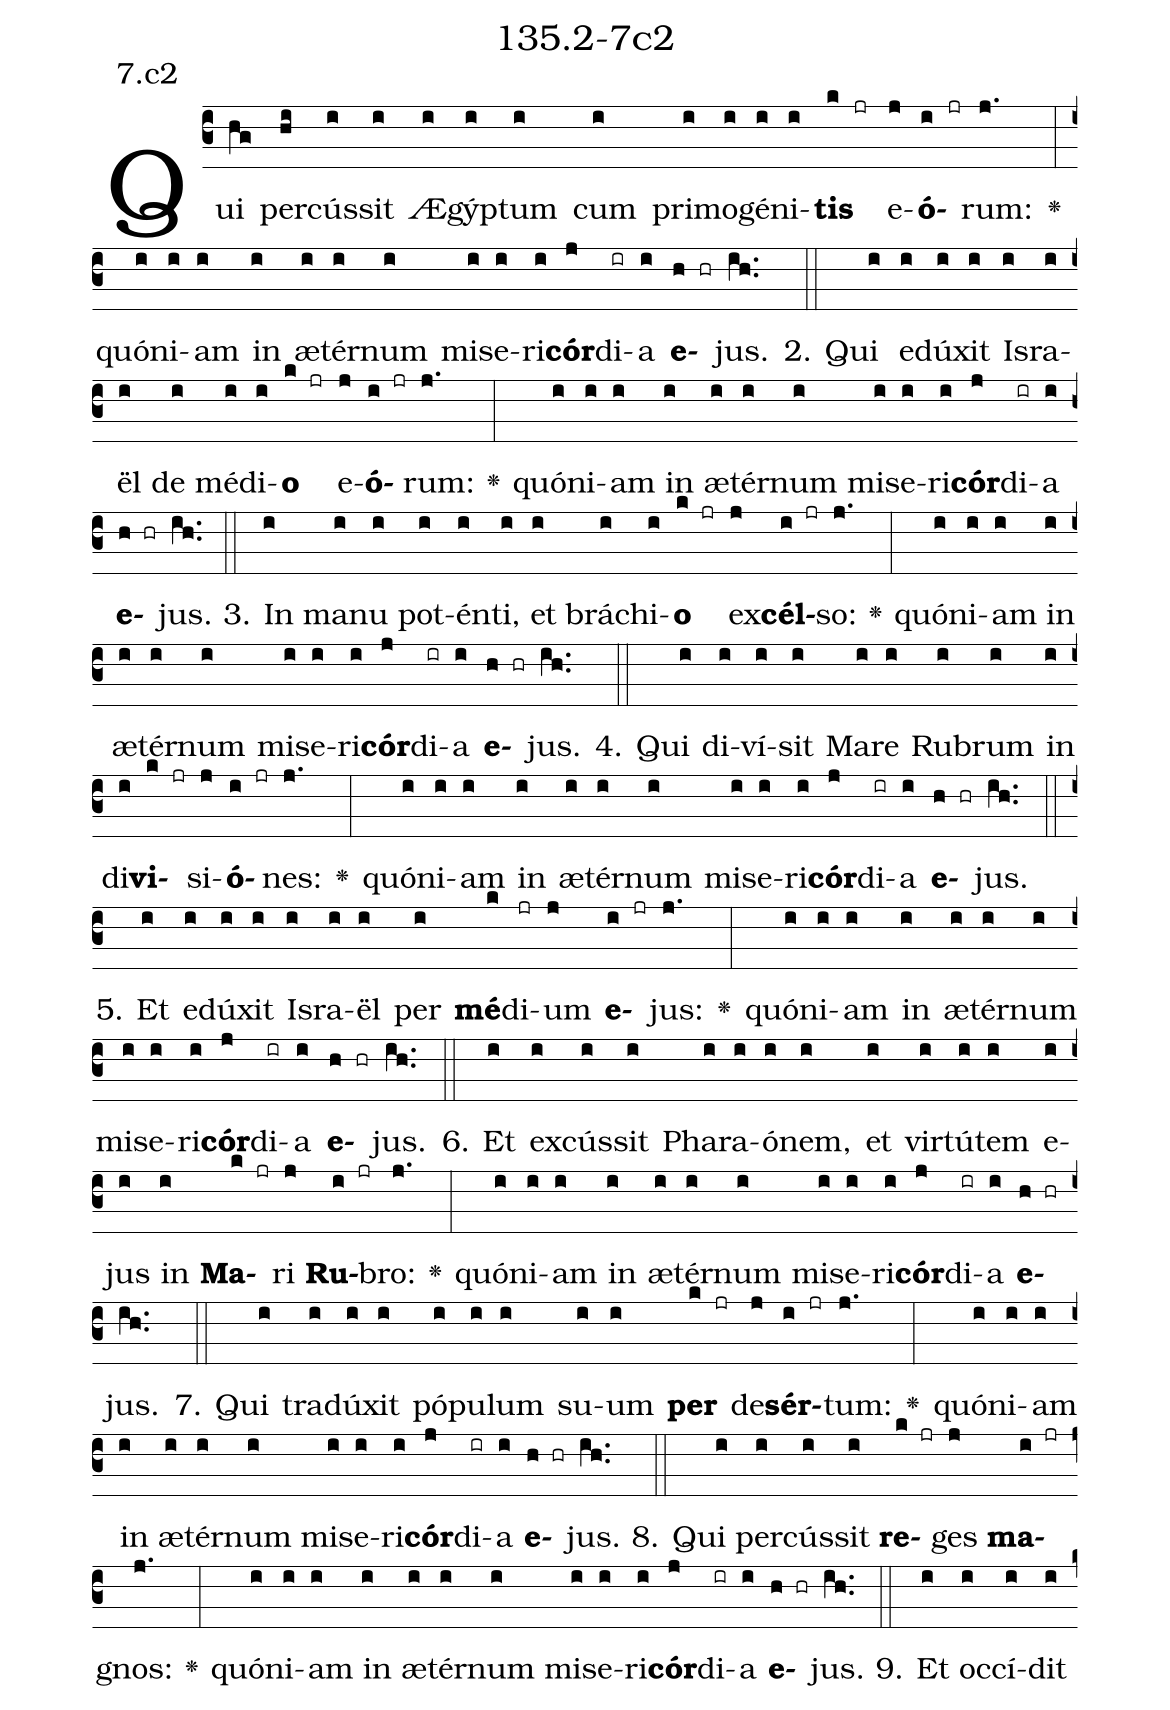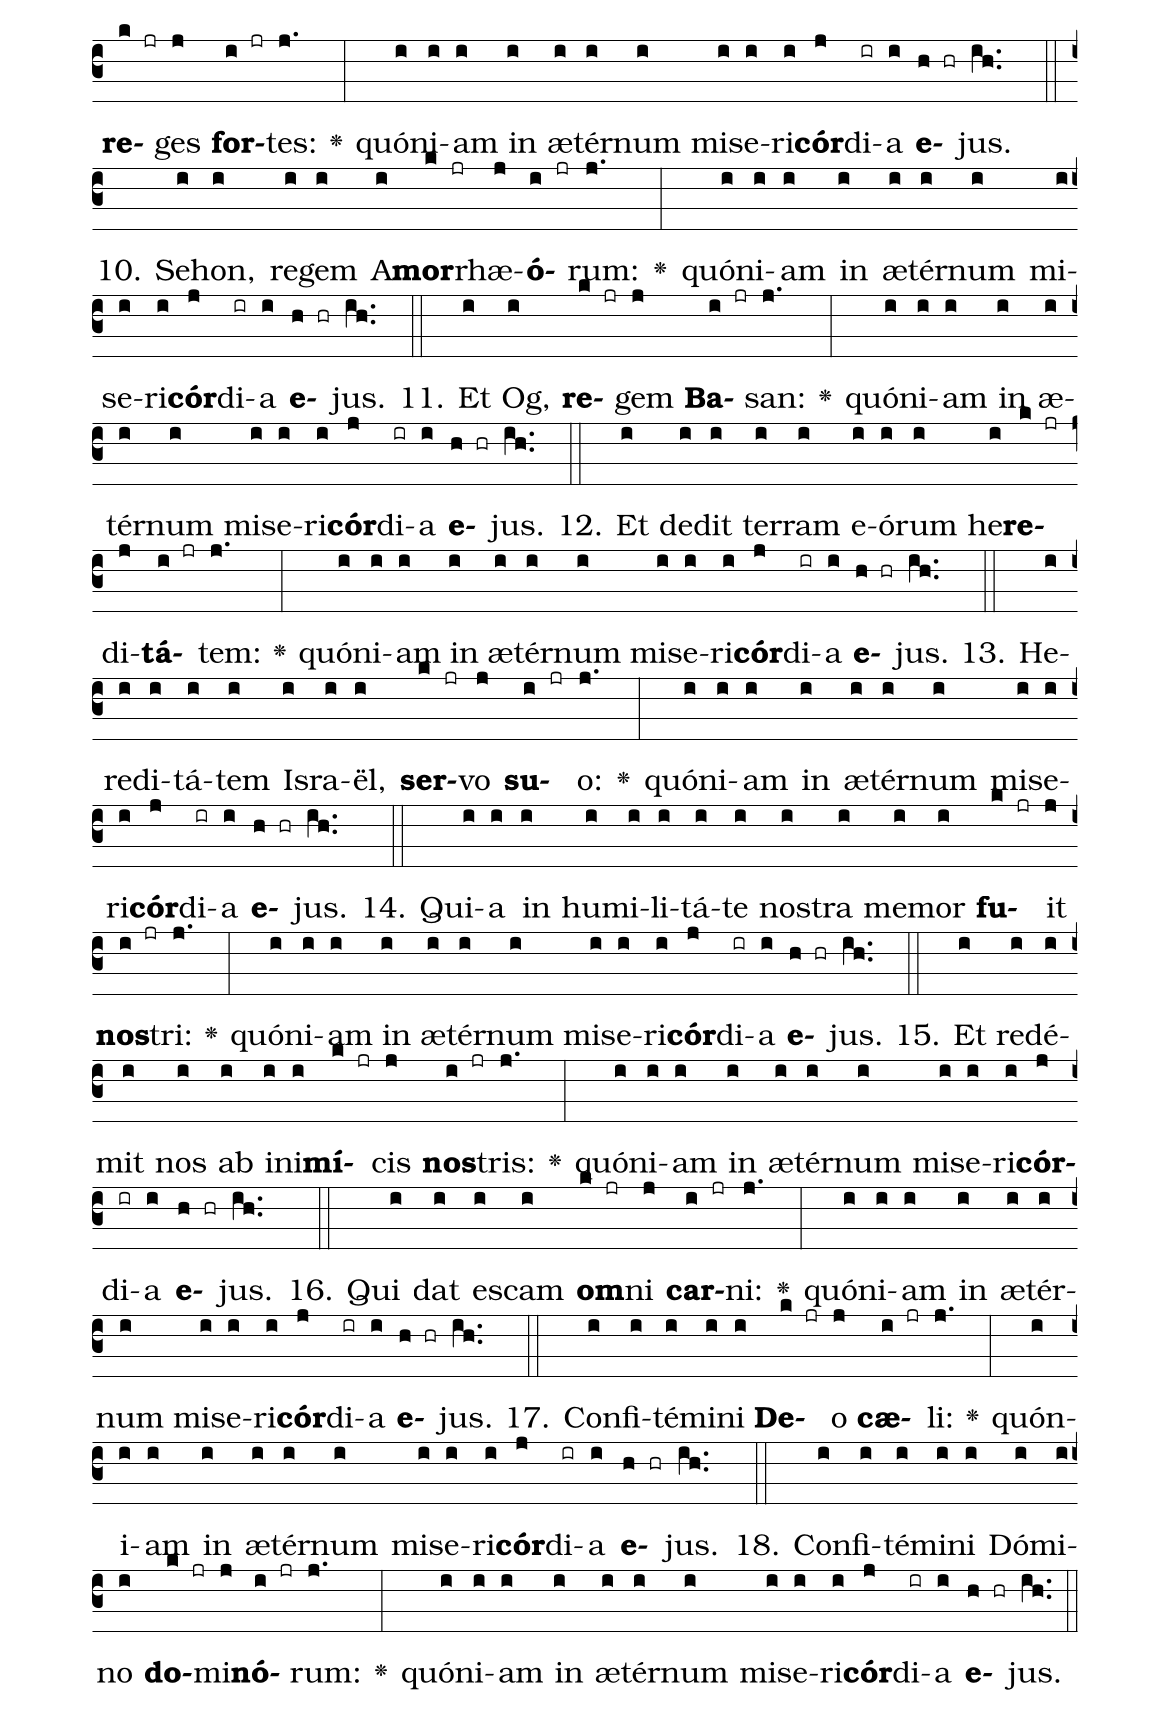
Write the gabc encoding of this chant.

name: 135.2-7c2;
annotation: 7.c2;
%%
(c3)Qui(hg) per(hi)cús(i)sit(i) Æ(i)gýp(i)tum(i) cum(i) pri(i)mo(i)gé(i)ni(i)<b>tis</b>(k jr) e(j)<b>ó</b>(i jr)rum:(j.) <v>\greheightstar</v>(:) quón(i)i(i)am(i) in(i) æ(i)tér(i)num(i) mi(i)se(i)ri(i)<b>cór</b>(j)di(ir)a(i) <b>e</b>(h hr)jus.(ih..) (::)
2. Qui(i) e(i)dú(i)xit(i) Is(i)ra(i)ël(i) de(i) mé(i)di(i)<b>o</b>(k jr) e(j)<b>ó</b>(i jr)rum:(j.) <v>\greheightstar</v>(:) quón(i)i(i)am(i) in(i) æ(i)tér(i)num(i) mi(i)se(i)ri(i)<b>cór</b>(j)di(ir)a(i) <b>e</b>(h hr)jus.(ih..) (::)
3. In(i) ma(i)nu(i) pot(i)én(i)ti,(i) et(i) brá(i)chi(i)<b>o</b>(k jr) ex(j)<b>cél</b>(i jr)so:(j.) <v>\greheightstar</v>(:) quón(i)i(i)am(i) in(i) æ(i)tér(i)num(i) mi(i)se(i)ri(i)<b>cór</b>(j)di(ir)a(i) <b>e</b>(h hr)jus.(ih..) (::)
4. Qui(i) di(i)ví(i)sit(i) Ma(i)re(i) Ru(i)brum(i) in(i) di(i)<b>vi</b>(k jr)si(j)<b>ó</b>(i jr)nes:(j.) <v>\greheightstar</v>(:) quón(i)i(i)am(i) in(i) æ(i)tér(i)num(i) mi(i)se(i)ri(i)<b>cór</b>(j)di(ir)a(i) <b>e</b>(h hr)jus.(ih..) (::)
5. Et(i) e(i)dú(i)xit(i) Is(i)ra(i)ël(i) per(i) <b>mé</b>(k)di(jr)um(j) <b>e</b>(i jr)jus:(j.) <v>\greheightstar</v>(:) quón(i)i(i)am(i) in(i) æ(i)tér(i)num(i) mi(i)se(i)ri(i)<b>cór</b>(j)di(ir)a(i) <b>e</b>(h hr)jus.(ih..) (::)
6. Et(i) ex(i)cús(i)sit(i) Pha(i)ra(i)ó(i)nem,(i) et(i) vir(i)tú(i)tem(i) e(i)jus(i) in(i) <b>Ma</b>(k jr)ri(j) <b>Ru</b>(i jr)bro:(j.) <v>\greheightstar</v>(:) quón(i)i(i)am(i) in(i) æ(i)tér(i)num(i) mi(i)se(i)ri(i)<b>cór</b>(j)di(ir)a(i) <b>e</b>(h hr)jus.(ih..) (::)
7. Qui(i) tra(i)dú(i)xit(i) pó(i)pu(i)lum(i) su(i)um(i) <b>per</b>(k jr) de(j)<b>sér</b>(i jr)tum:(j.) <v>\greheightstar</v>(:) quón(i)i(i)am(i) in(i) æ(i)tér(i)num(i) mi(i)se(i)ri(i)<b>cór</b>(j)di(ir)a(i) <b>e</b>(h hr)jus.(ih..) (::)
8. Qui(i) per(i)cús(i)sit(i) <b>re</b>(k jr)ges(j) <b>ma</b>(i jr)gnos:(j.) <v>\greheightstar</v>(:) quón(i)i(i)am(i) in(i) æ(i)tér(i)num(i) mi(i)se(i)ri(i)<b>cór</b>(j)di(ir)a(i) <b>e</b>(h hr)jus.(ih..) (::)
9. Et(i) oc(i)cí(i)dit(i) <b>re</b>(k jr)ges(j) <b>for</b>(i jr)tes:(j.) <v>\greheightstar</v>(:) quón(i)i(i)am(i) in(i) æ(i)tér(i)num(i) mi(i)se(i)ri(i)<b>cór</b>(j)di(ir)a(i) <b>e</b>(h hr)jus.(ih..) (::)
10. Se(i)hon,(i) re(i)gem(i) A(i)<b>mor</b>(k jr)rhæ(j)<b>ó</b>(i jr)rum:(j.) <v>\greheightstar</v>(:) quón(i)i(i)am(i) in(i) æ(i)tér(i)num(i) mi(i)se(i)ri(i)<b>cór</b>(j)di(ir)a(i) <b>e</b>(h hr)jus.(ih..) (::)
11. Et(i) Og,(i) <b>re</b>(k jr)gem(j) <b>Ba</b>(i jr)san:(j.) <v>\greheightstar</v>(:) quón(i)i(i)am(i) in(i) æ(i)tér(i)num(i) mi(i)se(i)ri(i)<b>cór</b>(j)di(ir)a(i) <b>e</b>(h hr)jus.(ih..) (::)
12. Et(i) de(i)dit(i) ter(i)ram(i) e(i)ó(i)rum(i) he(i)<b>re</b>(k jr)di(j)<b>tá</b>(i jr)tem:(j.) <v>\greheightstar</v>(:) quón(i)i(i)am(i) in(i) æ(i)tér(i)num(i) mi(i)se(i)ri(i)<b>cór</b>(j)di(ir)a(i) <b>e</b>(h hr)jus.(ih..) (::)
13. He(i)re(i)di(i)tá(i)tem(i) Is(i)ra(i)ël,(i) <b>ser</b>(k jr)vo(j) <b>su</b>(i jr)o:(j.) <v>\greheightstar</v>(:) quón(i)i(i)am(i) in(i) æ(i)tér(i)num(i) mi(i)se(i)ri(i)<b>cór</b>(j)di(ir)a(i) <b>e</b>(h hr)jus.(ih..) (::)
14. Qui(i)a(i) in(i) hu(i)mi(i)li(i)tá(i)te(i) nos(i)tra(i) me(i)mor(i) <b>fu</b>(k jr)it(j) <b>nos</b>(i jr)tri:(j.) <v>\greheightstar</v>(:) quón(i)i(i)am(i) in(i) æ(i)tér(i)num(i) mi(i)se(i)ri(i)<b>cór</b>(j)di(ir)a(i) <b>e</b>(h hr)jus.(ih..) (::)
15. Et(i) red(i)é(i)mit(i) nos(i) ab(i) in(i)i(i)<b>mí</b>(k jr)cis(j) <b>nos</b>(i jr)tris:(j.) <v>\greheightstar</v>(:) quón(i)i(i)am(i) in(i) æ(i)tér(i)num(i) mi(i)se(i)ri(i)<b>cór</b>(j)di(ir)a(i) <b>e</b>(h hr)jus.(ih..) (::)
16. Qui(i) dat(i) es(i)cam(i) <b>om</b>(k jr)ni(j) <b>car</b>(i jr)ni:(j.) <v>\greheightstar</v>(:) quón(i)i(i)am(i) in(i) æ(i)tér(i)num(i) mi(i)se(i)ri(i)<b>cór</b>(j)di(ir)a(i) <b>e</b>(h hr)jus.(ih..) (::)
17. Con(i)fi(i)té(i)mi(i)ni(i) <b>De</b>(k jr)o(j) <b>cæ</b>(i jr)li:(j.) <v>\greheightstar</v>(:) quón(i)i(i)am(i) in(i) æ(i)tér(i)num(i) mi(i)se(i)ri(i)<b>cór</b>(j)di(ir)a(i) <b>e</b>(h hr)jus.(ih..) (::)
18. Con(i)fi(i)té(i)mi(i)ni(i) Dó(i)mi(i)no(i) <b>do</b>(k jr)mi(j)<b>nó</b>(i jr)rum:(j.) <v>\greheightstar</v>(:) quón(i)i(i)am(i) in(i) æ(i)tér(i)num(i) mi(i)se(i)ri(i)<b>cór</b>(j)di(ir)a(i) <b>e</b>(h hr)jus.(ih..) (::)
